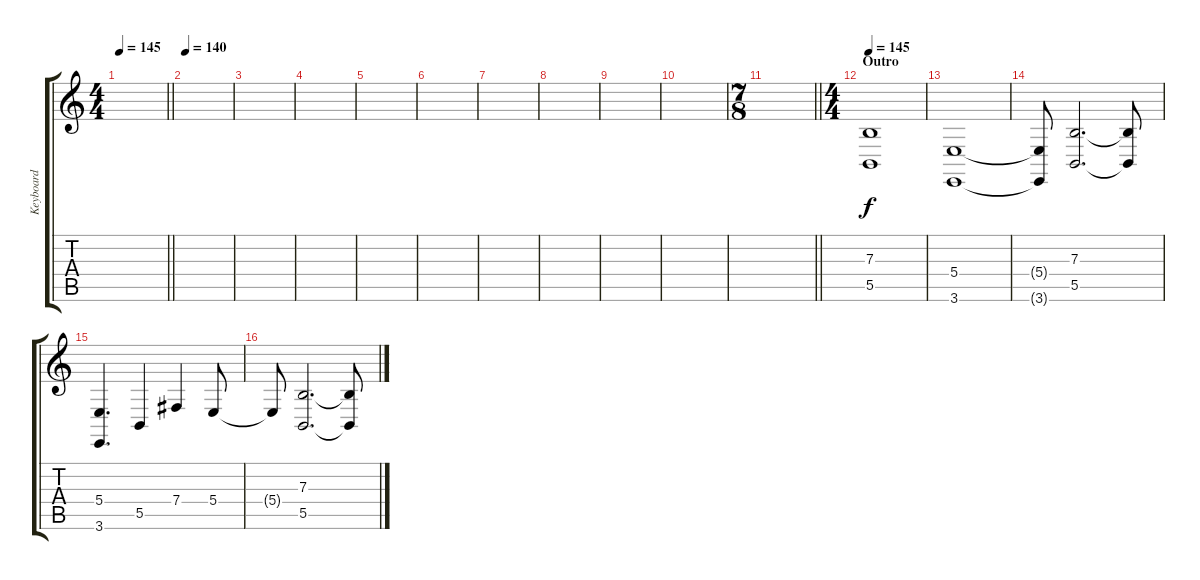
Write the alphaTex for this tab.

\track ("Keyboard" "Keyboard") {instrument synthstrings1}
\staff {score tabs}
\tuning (Db4 Ab3 E3 B2 Gb2 Db2) {hide}
\ts (4 4)
\tempo 145
\clef g2
\barLineRight lightlight
\ks c
|
\tempo 140
|
|
|
|
|
|
|
|
|
\ts (7 8)
\barLineRight lightlight
|
\ts (4 4)
\section ("" "Outro")
\tempo 145
(7.3 5.5).1{volume 6 instrument lead2sawtooth} |
(5.4 3.6).1 |
(5.4{t} 3.6{t}).8 (7.3 5.5).2{d} (7.3{t} 5.5{t}).8 |
(5.4 3.6).4{d} 5.5.4 7.4.4 5.4.8 |
5.4{t}.8 (7.3 5.5).2{d} (7.3{t} 5.5{t}).8
